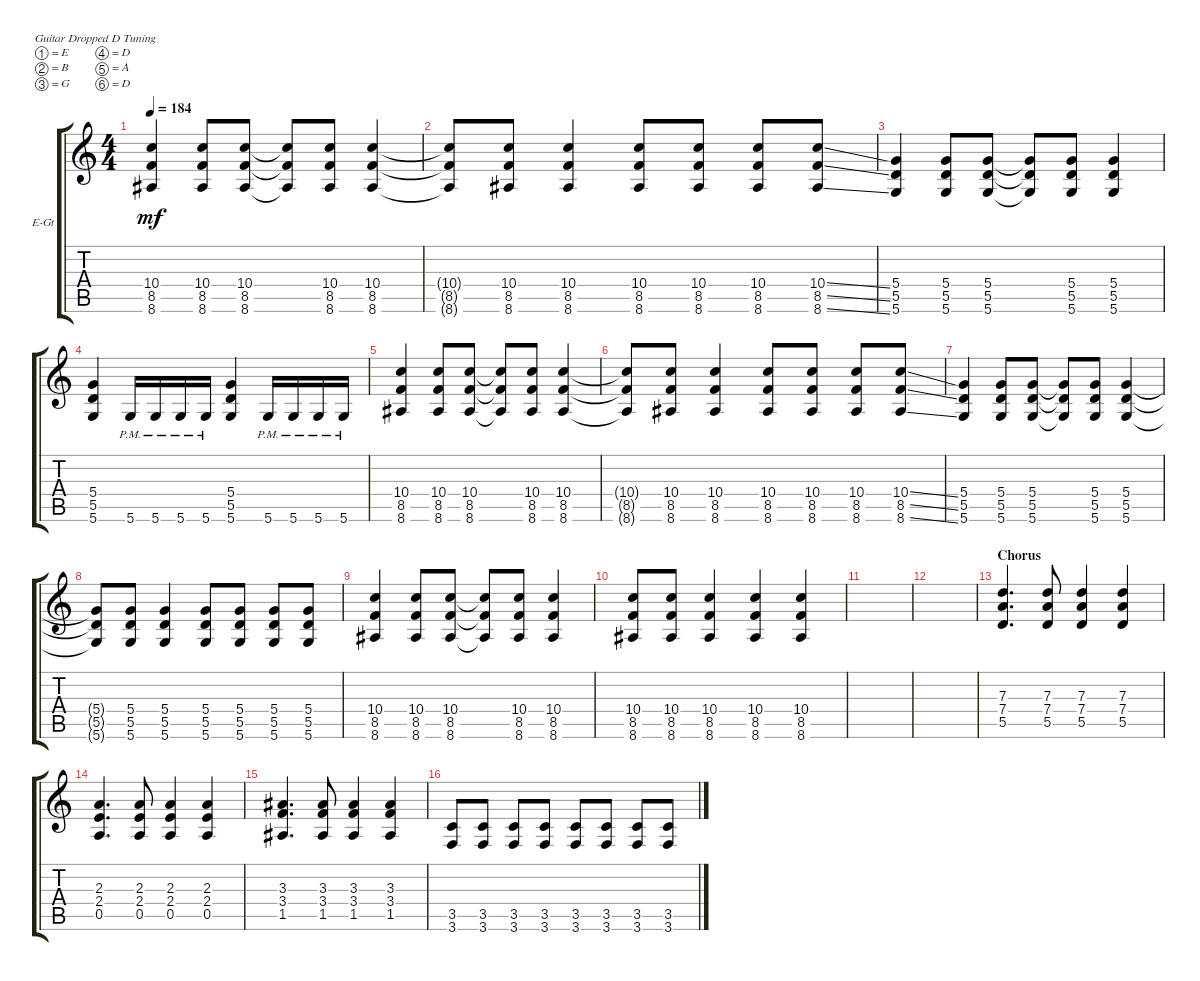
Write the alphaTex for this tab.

\defaultSystemsLayout 4
\bracketExtendMode groupsimilarinstruments
\firstSystemTrackNameOrientation horizontal
\otherSystemsTrackNameOrientation horizontal
\track ("Zachy Vengeance (Rhythm)" "E-Gt") {instrument distortionguitar}
\staff {score tabs}
\tuning (E4 B3 G3 D3 A2 D2)
\ts (4 4)
\tempo 184
\clef g2
\ks c
(8.6 8.5 10.4).4{dy mf} (10.4 8.5 8.6).8 (8.6 8.5 10.4).8 (8.6{t} 8.5{t} 10.4{t}).8 (10.4 8.5 8.6).8 (8.6 8.5 10.4).4 |
(10.4{t} 8.5{t} 8.6{t}).8 (8.6 8.5 10.4).8 (10.4 8.5 8.6).4 (10.4 8.5 8.6).8 (8.6 8.5 10.4).8 (10.4 8.5 8.6).8 (8.6{ss} 8.5{ss} 10.4{ss}).8 |
(5.6 5.5 5.4).4 (5.4 5.5 5.6).8 (5.6 5.5 5.4).8 (5.4{t} 5.5{t} 5.6{t}).8 (5.6 5.5 5.4).8 (5.4 5.5 5.6).4 |
(5.6 5.5 5.4).4 5.6{pm}.16 5.6{pm}.16 5.6{pm}.16 5.6{pm}.16 (5.6 5.5 5.4).4 5.6{pm}.16 5.6{pm}.16 5.6{pm}.16 5.6{pm}.16 |
(8.6 8.5 10.4).4 (10.4 8.5 8.6).8 (8.6 8.5 10.4).8 (8.6{t} 8.5{t} 10.4{t}).8 (10.4 8.5 8.6).8 (8.6 8.5 10.4).4 |
(10.4{t} 8.5{t} 8.6{t}).8 (8.6 8.5 10.4).8 (10.4 8.5 8.6).4 (10.4 8.5 8.6).8 (8.6 8.5 10.4).8 (10.4 8.5 8.6).8 (8.6{ss} 8.5{ss} 10.4{ss}).8 |
(5.6 5.5 5.4).4 (5.4 5.5 5.6).8 (5.6 5.5 5.4).8 (5.4{t} 5.5{t} 5.6{t}).8 (5.6 5.5 5.4).8 (5.4 5.5 5.6).4 |
(5.6{t} 5.5{t} 5.4{t}).8 (5.4 5.5 5.6).8 (5.6 5.5 5.4).4 (5.4 5.5 5.6).8 (5.6 5.5 5.4).8 (5.4 5.5 5.6).8 (5.6 5.5 5.4).8 |
(8.6 8.5 10.4).4 (10.4 8.5 8.6).8 (8.6 8.5 10.4).8 (10.4{t} 8.6{t} 8.5{t}).8 (8.5 8.6 10.4).8 (10.4 8.5 8.6).4 |
(8.6 8.5 10.4).8 (10.4 8.5 8.6).8 (8.6 8.5 10.4).4 (10.4 8.5 8.6).4 (8.6 8.5 10.4).4 |
|
|
\section ("" "Chorus")
(5.5 7.4 7.3).4{d} (7.3 7.4 5.5).8 (5.5 7.4 7.3).4 (7.3 7.4 5.5).4 |
(0.5 2.4 2.3).4{d} (2.3 2.4 0.5).8 (0.5 2.4 2.3).4 (2.3 2.4 0.5).4 |
(1.5 3.4 3.3).4{d} (3.3 3.4 1.5).8 (1.5 3.4 3.3).4 (3.3 3.4 1.5).4 |
(3.6 3.5).8 (3.5 3.6).8 (3.6 3.5).8 (3.5 3.6).8 (3.6 3.5).8 (3.5 3.6).8 (3.6 3.5).8 (3.5 3.6).8
